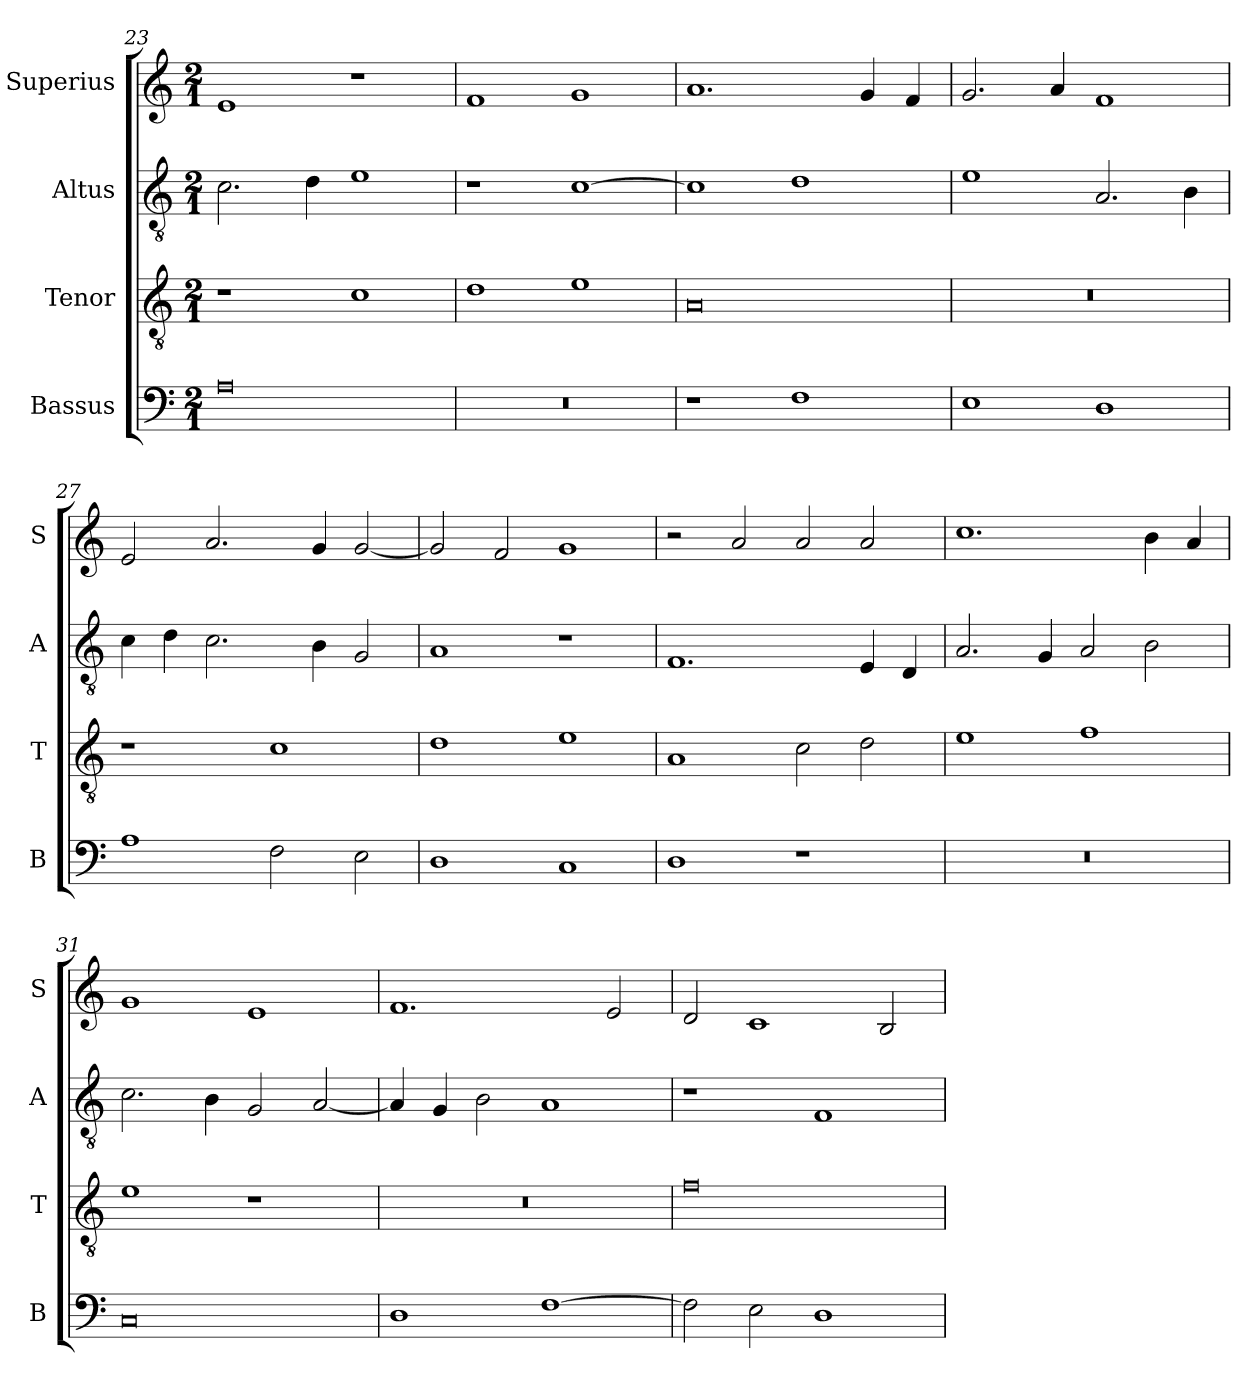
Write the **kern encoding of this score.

**kern	**kern	**kern	**kern
*part4	*part3	*part2	*part1
*staff4	*staff3	*staff2	*staff1
*I"Bassus	*I"Tenor	*I"Altus	*I"Superius
*I'B	*I'T	*I'A	*I'S
*clefF4	*clefGv2	*clefGv2	*clefG2
*k[]	*k[]	*k[]	*k[]
*C:	*C:	*C:	*C:
*M2/1	*M2/1	*M2/1	*M2/1
=23	=23	=23	=23
0A	1r	2.c	1e
.	.	4d	.
.	1c	1e	1r
=24	=24	=24	=24
0r	1d	1r	1f
.	1e	[1c	1g
=25	=25	=25	=25
1r	0A	1c]	1.a
1F	.	1d	.
.	.	.	4g
.	.	.	4f
=26	=26	=26	=26
1E	0r	1e	2.g
.	.	.	4a
1D	.	2.A	1f
.	.	4B	.
=27	=27	=27	=27
1A	1r	4c	2e
.	.	4d	.
.	.	2.c	2.a
2F	1c	.	.
.	.	4B	4g
2E	.	2G	[2g
=28	=28	=28	=28
1D	1d	1A	2g]
.	.	.	2f
1C	1e	1r	1g
=29	=29	=29	=29
1D	1A	1.F	2r
.	.	.	2a
1r	2c	.	2a
.	2d	4E	2a
.	.	4D	.
=30	=30	=30	=30
0r	1e	2.A	1.cc
.	.	4G	.
.	1f	2A	.
.	.	2B	4b
.	.	.	4a
=31	=31	=31	=31
0C	1e	2.c	1g
.	.	4B	.
.	1r	2G	1e
.	.	[2A	.
=32	=32	=32	=32
1D	0r	4A]	1.f
.	.	4G	.
.	.	2B	.
[1F	.	1A	.
.	.	.	2e
=33	=33	=33	=33
2F]	0f	1r	2d
2E	.	.	1c
1D	.	1F	.
.	.	.	2B
=	=	=	=
*-	*-	*-	*-
